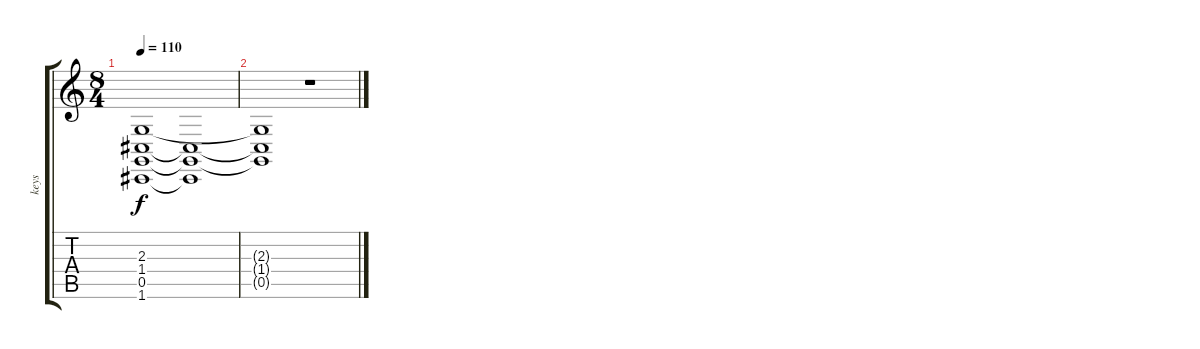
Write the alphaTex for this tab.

\track ("keys" "keys") {instrument drawbarorgan}
\staff {score tabs}
\tuning (D4 A3 F3 C3 G2 C2) {hide}
\ts (8 4)
\tempo 110
\clef g2
\ks c
(2.3{t} 1.4{t} 0.5{t} 1.6{t}).1{dy f} (1.4{t} 0.5{t} 1.6{t}).1 |
(2.3{t} 1.4{t} 0.5{t}).1 r.1
